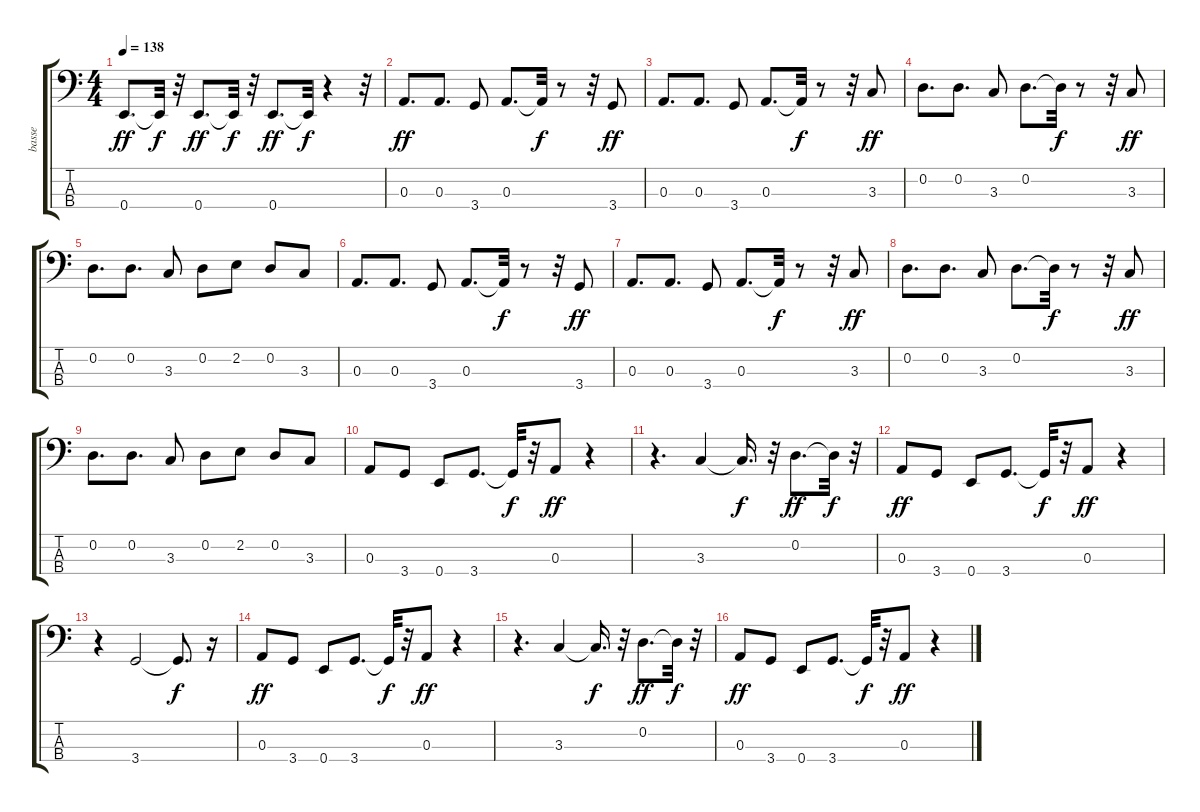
\track ("basse" "basse") {instrument electricbassfinger}
\staff {score tabs}
\tuning (G2 D2 A1 E1) {hide}
\ts (4 4)
\tempo 138
\clef f4
\ks c
0.4.8{d dy ff} 0.4{t}.32{dy f} r.32 0.4.8{d dy ff} 0.4{t}.32{dy f} r.32 0.4.8{d dy ff} 0.4{t}.32{dy f} r.4 r.32 |
0.3.8{d dy ff} 0.3.8{d} 3.4.8 0.3.8{d} 0.3{t}.32{dy f} r.8 r.32 3.4.8{dy ff} |
0.3.8{d} 0.3.8{d} 3.4.8 0.3.8{d} 0.3{t}.32{dy f} r.8 r.32 3.3.8{dy ff} |
0.2.8{d} 0.2.8{d} 3.3.8 0.2.8{d} 0.2{t}.32{dy f} r.8 r.32 3.3.8{dy ff} |
0.2.8{d} 0.2.8{d} 3.3.8 0.2.8 2.2.8 0.2.8 3.3.8 |
0.3.8{d} 0.3.8{d} 3.4.8 0.3.8{d} 0.3{t}.32{dy f} r.8 r.32 3.4.8{dy ff} |
0.3.8{d} 0.3.8{d} 3.4.8 0.3.8{d} 0.3{t}.32{dy f} r.8 r.32 3.3.8{dy ff} |
0.2.8{d} 0.2.8{d} 3.3.8 0.2.8{d} 0.2{t}.32{dy f} r.8 r.32 3.3.8{dy ff} |
0.2.8{d} 0.2.8{d} 3.3.8 0.2.8 2.2.8 0.2.8 3.3.8 |
0.3.8 3.4.8 0.4.8 3.4.8{d} 3.4{t}.32{dy f} r.32 0.3.8{dy ff} r.4 |
r.4{d} 3.3.4 3.3{t}.16{d dy f} r.32 0.2.8{d dy ff} 0.2{t}.32{dy f} r.32 |
0.3.8{dy ff} 3.4.8 0.4.8 3.4.8{d} 3.4{t}.32{dy f} r.32 0.3.8{dy ff} r.4 |
r.4 3.4.2 3.4{t}.8{d dy f} r.16 |
0.3.8{dy ff} 3.4.8 0.4.8 3.4.8{d} 3.4{t}.32{dy f} r.32 0.3.8{dy ff} r.4 |
r.4{d} 3.3.4 3.3{t}.16{d dy f} r.32 0.2.8{d dy ff} 0.2{t}.32{dy f} r.32 |
0.3.8{dy ff} 3.4.8 0.4.8 3.4.8{d} 3.4{t}.32{dy f} r.32 0.3.8{dy ff} r.4
